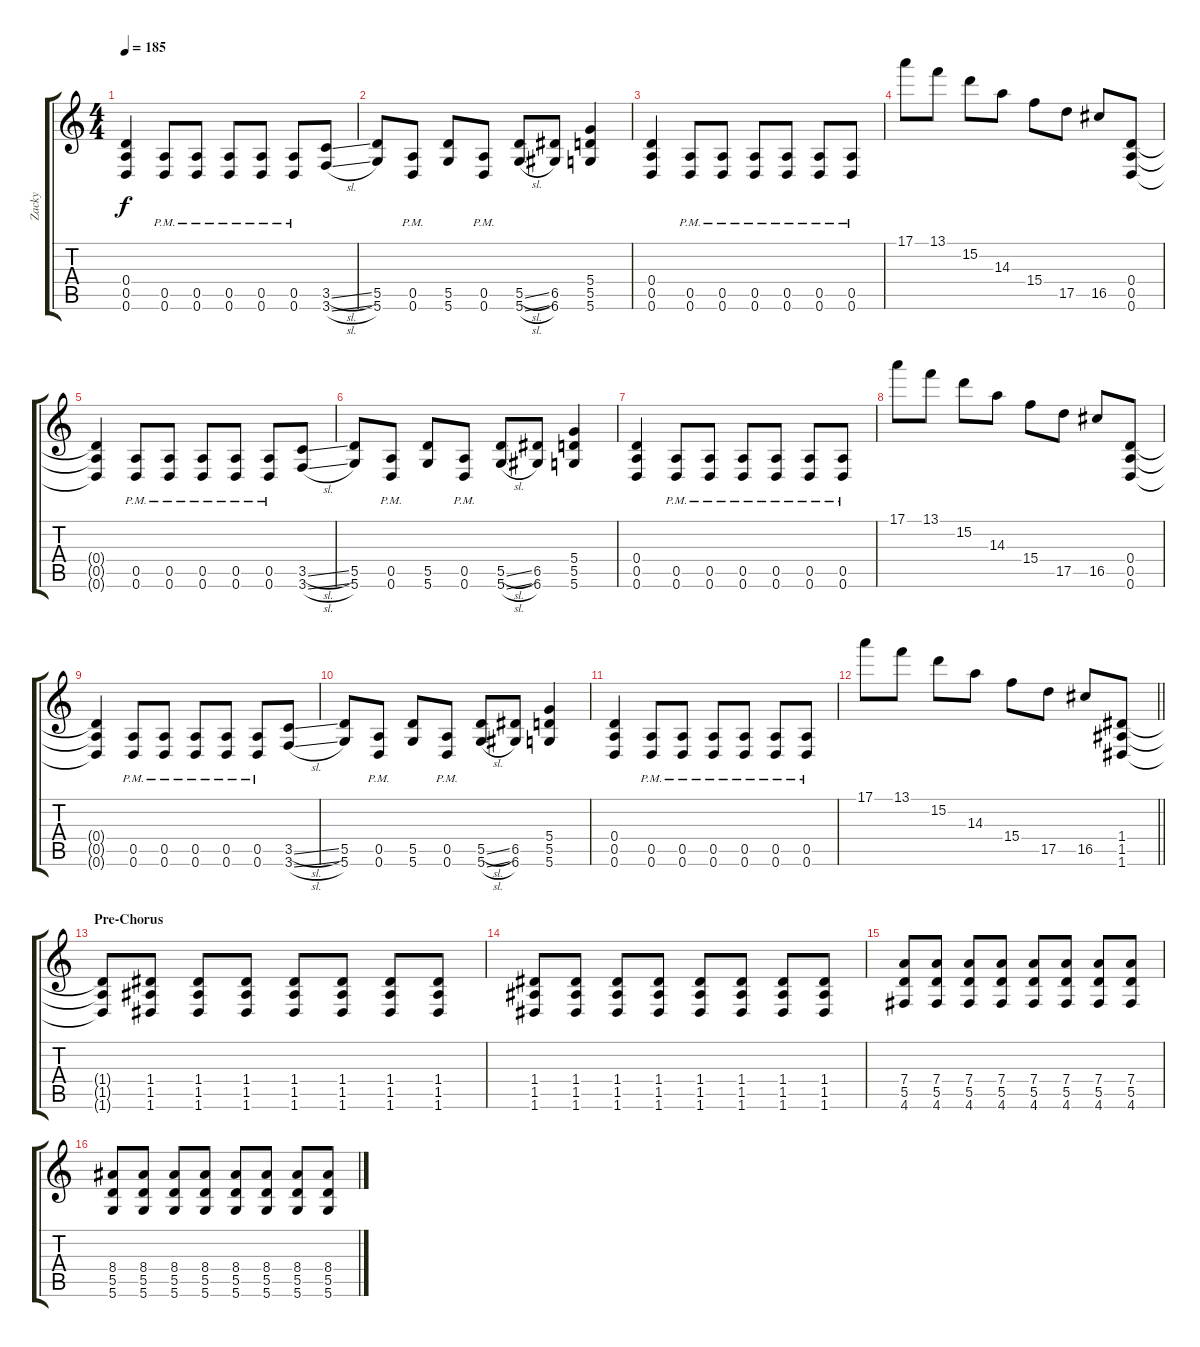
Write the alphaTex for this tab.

\track ("Zacky" "Zacky") {instrument distortionguitar}
\staff {score tabs}
\tuning (E4 B3 G3 D3 A2 D2) {hide}
\ts (4 4)
\tempo 185
\clef g2
\ks c
(0.4{t} 0.5{t} 0.6{t}).4{dy f} (0.5{pm} 0.6{pm}).8 (0.5{pm} 0.6{pm}).8 (0.5{pm} 0.6{pm}).8 (0.5{pm} 0.6{pm}).8 (0.5{pm} 0.6{pm}).8 (3.5{sl} 3.6{sl}).8 |
(5.5 5.6).8 (0.5{pm} 0.6{pm}).8 (5.5 5.6).8 (0.5{pm} 0.6{pm}).8 (5.5{sl} 5.6{sl}).8 (6.5 6.6).8 (5.4 5.5 5.6).4 |
(0.4 0.5 0.6).4 (0.5{pm} 0.6{pm}).8 (0.5{pm} 0.6{pm}).8 (0.5{pm} 0.6{pm}).8 (0.5{pm} 0.6{pm}).8 (0.5{pm} 0.6{pm}).8 (0.5{pm} 0.6{pm}).8 |
17.1.8 13.1.8 15.2.8 14.3.8 15.4.8 17.5.8 16.5.8 (0.4 0.5 0.6).8 |
(0.4{t} 0.5{t} 0.6{t}).4 (0.5{pm} 0.6{pm}).8 (0.5{pm} 0.6{pm}).8 (0.5{pm} 0.6{pm}).8 (0.5{pm} 0.6{pm}).8 (0.5{pm} 0.6{pm}).8 (3.5{sl} 3.6{sl}).8 |
(5.5 5.6).8 (0.5{pm} 0.6{pm}).8 (5.5 5.6).8 (0.5{pm} 0.6{pm}).8 (5.5{sl} 5.6{sl}).8 (6.5 6.6).8 (5.4 5.5 5.6).4 |
(0.4 0.5 0.6).4 (0.5{pm} 0.6{pm}).8 (0.5{pm} 0.6{pm}).8 (0.5{pm} 0.6{pm}).8 (0.5{pm} 0.6{pm}).8 (0.5{pm} 0.6{pm}).8 (0.5{pm} 0.6{pm}).8 |
17.1.8 13.1.8 15.2.8 14.3.8 15.4.8 17.5.8 16.5.8 (0.4 0.5 0.6).8 |
(0.4{t} 0.5{t} 0.6{t}).4 (0.5{pm} 0.6{pm}).8 (0.5{pm} 0.6{pm}).8 (0.5{pm} 0.6{pm}).8 (0.5{pm} 0.6{pm}).8 (0.5{pm} 0.6{pm}).8 (3.5{sl} 3.6{sl}).8 |
(5.5 5.6).8 (0.5{pm} 0.6{pm}).8 (5.5 5.6).8 (0.5{pm} 0.6{pm}).8 (5.5{sl} 5.6{sl}).8 (6.5 6.6).8 (5.4 5.5 5.6).4 |
(0.4 0.5 0.6).4 (0.5{pm} 0.6{pm}).8 (0.5{pm} 0.6{pm}).8 (0.5{pm} 0.6{pm}).8 (0.5{pm} 0.6{pm}).8 (0.5{pm} 0.6{pm}).8 (0.5{pm} 0.6{pm}).8 |
\barLineRight lightlight
17.1.8 13.1.8 15.2.8 14.3.8 15.4.8 17.5.8 16.5.8 (1.4 1.5 1.6).8 |
\section ("" "Pre-Chorus")
(1.4{t} 1.5{t} 1.6{t}).8 (1.4 1.5 1.6).8 (1.4 1.5 1.6).8 (1.4 1.5 1.6).8 (1.4 1.5 1.6).8 (1.4 1.5 1.6).8 (1.4 1.5 1.6).8 (1.4 1.5 1.6).8 |
(1.4 1.5 1.6).8 (1.4 1.5 1.6).8 (1.4 1.5 1.6).8 (1.4 1.5 1.6).8 (1.4 1.5 1.6).8 (1.4 1.5 1.6).8 (1.4 1.5 1.6).8 (1.4 1.5 1.6).8 |
(7.4 5.5 4.6).8 (7.4 5.5 4.6).8 (7.4 5.5 4.6).8 (7.4 5.5 4.6).8 (7.4 5.5 4.6).8 (7.4 5.5 4.6).8 (7.4 5.5 4.6).8 (7.4 5.5 4.6).8 |
(8.4 5.5 5.6).8 (8.4 5.5 5.6).8 (8.4 5.5 5.6).8 (8.4 5.5 5.6).8 (8.4 5.5 5.6).8 (8.4 5.5 5.6).8 (8.4 5.5 5.6).8 (8.4 5.5 5.6).8
